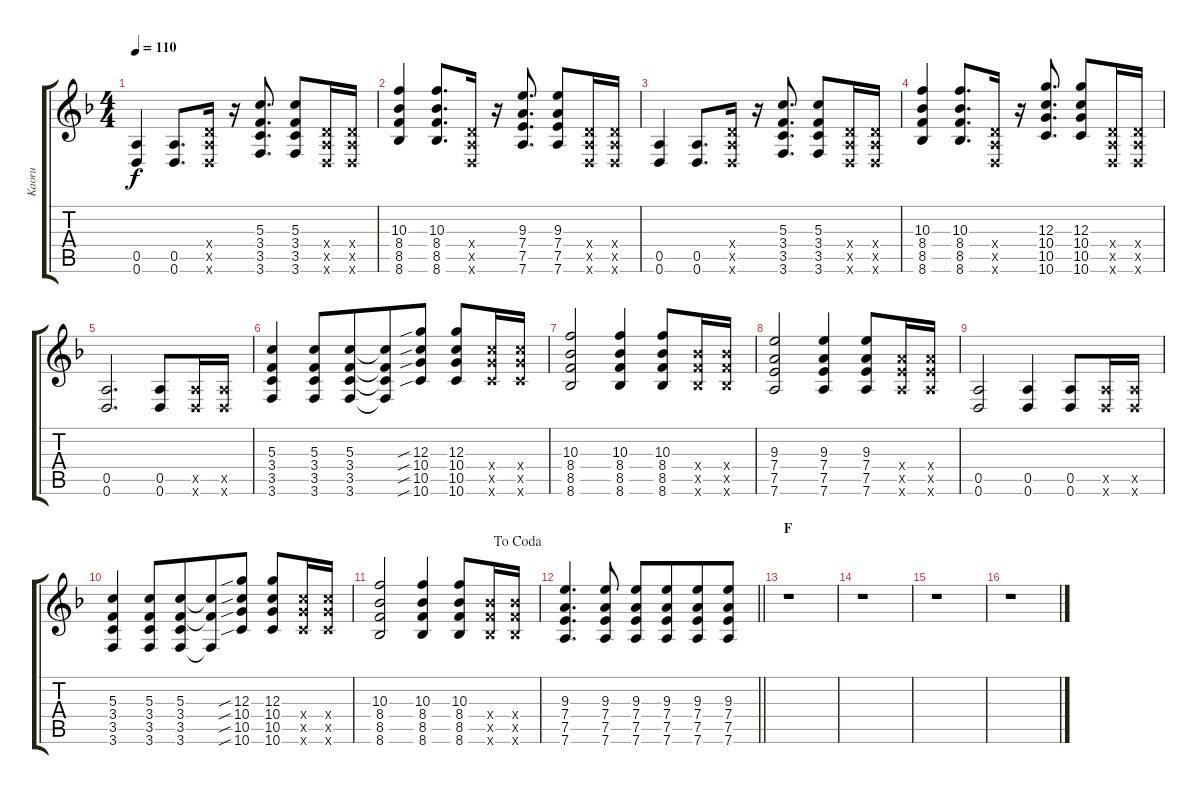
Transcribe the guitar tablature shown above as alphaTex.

\track ("Kaoru" "Kaoru") {instrument overdrivenguitar}
\staff {score tabs}
\tuning (E4 B3 G3 D3 A2 D2) {hide}
\ts (4 4)
\tempo 110
\clef g2
\ks dminor
(0.5 0.6).4{dy f} (0.5 0.6).8{d} (0.4{x} 0.5{x} 0.6{x}).16 r.16 (5.3 3.4 3.5 3.6).8{d} (5.3 3.4 3.5 3.6).8 (0.4{x} 0.5{x} 0.6{x}).16 (0.4{x} 0.5{x} 0.6{x}).16 |
(10.3 8.4 8.5 8.6).4 (10.3 8.4 8.5 8.6).8{d} (0.4{x} 0.5{x} 0.6{x}).16 r.16 (9.3 7.4 7.5 7.6).8{d} (9.3 7.4 7.5 7.6).8 (0.4{x} 0.5{x} 0.6{x}).16 (0.4{x} 0.5{x} 0.6{x}).16 |
(0.5 0.6).4 (0.5 0.6).8{d} (0.4{x} 0.5{x} 0.6{x}).16 r.16 (5.3 3.4 3.5 3.6).8{d} (5.3 3.4 3.5 3.6).8 (0.4{x} 0.5{x} 0.6{x}).16 (0.4{x} 0.5{x} 0.6{x}).16 |
(10.3 8.4 8.5 8.6).4 (10.3 8.4 8.5 8.6).8{d} (0.4{x} 0.5{x} 0.6{x}).16 r.16 (12.3 10.4 10.5 10.6).8{d} (12.3 10.4 10.5 10.6).8 (0.4{x} 0.5{x} 0.6{x}).16 (0.4{x} 0.5{x} 0.6{x}).16 |
(0.5 0.6).2{d} (0.5 0.6).8 (0.5{x} 0.6{x}).16 (0.5{x} 0.6{x}).16 |
(5.3 3.4 3.5 3.6).4 (5.3 3.4 3.5 3.6).8 (5.3 3.4 3.5 3.6).8{beam merge} (5.3{t} 3.4{t} 3.5{t} 3.6{t}).8 (12.3{sib} 10.4{sib} 10.5{sib} 10.6{sib}).8 (12.3 10.4 10.5 10.6).8 (10.4{x} 10.5{x} 10.6{x}).16 (10.4{x} 10.5{x} 10.6{x}).16 |
(10.3 8.4 8.5 8.6).2 (10.3 8.4 8.5 8.6).4 (10.3 8.4 8.5 8.6).8 (8.4{x} 8.5{x} 8.6{x}).16 (8.4{x} 8.5{x} 8.6{x}).16 |
(9.3 7.4 7.5 7.6).2 (9.3 7.4 7.5 7.6).4 (9.3 7.4 7.5 7.6).8 (7.4{x} 7.5{x} 7.6{x}).16 (7.4{x} 7.5{x} 7.6{x}).16 |
(0.5 0.6).2 (0.5 0.6).4 (0.5 0.6).8 (0.5{x} 0.6{x}).16 (0.5{x} 0.6{x}).16 |
(5.3 3.4 3.5 3.6).4 (5.3 3.4 3.5 3.6).8 (5.3 3.4 3.5 3.6).8{beam merge} (5.3{t} 3.4{t} 3.6{t}).8 (12.3{sib} 10.4{sib} 10.5{sib} 10.6{sib}).8 (12.3 10.4 10.5 10.6).8 (10.4{x} 10.5{x} 10.6{x}).16 (10.4{x} 10.5{x} 10.6{x}).16 |
\jump dacoda
(10.3 8.4 8.5 8.6).2 (10.3 8.4 8.5 8.6).4 (10.3 8.4 8.5 8.6).8 (8.4{x} 8.5{x} 8.6{x}).16 (8.4{x} 8.5{x} 8.6{x}).16 |
\barLineRight lightlight
(9.3 7.4 7.5 7.6).4{d} (9.3 7.4 7.5 7.6).8 (9.3 7.4 7.5 7.6).8 (9.3 7.4 7.5 7.6).8{beam merge} (9.3 7.4 7.5 7.6).8 (9.3 7.4 7.5 7.6).8 |
\section ("" "F")
r.1 |
r.1 |
r.1 |
r.1
